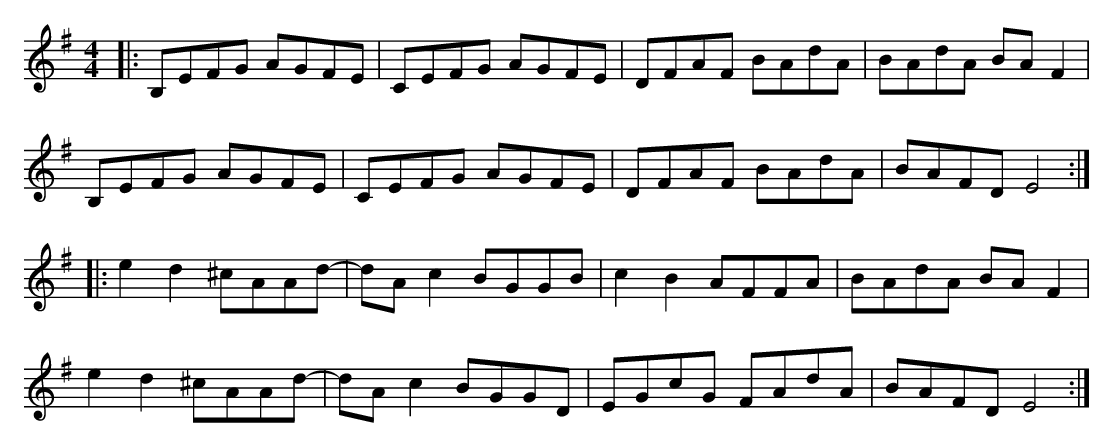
X:1
M:4/4
K:Emin
|: B,EFG AGFE | CEFG AGFE | DFAF BAdA | BAdA BAF2|
 B,EFG AGFE | CEFG AGFE | DFAF BAdA | BAFD E4:|
|:e2 d2 ^cAAd-|dA c2 BGGB | c2 B2 AFFA | BAdA BAF2 |
e2 d2 ^cAAd-|dA c2 BGGD | EGcG FAdA | BAFD E4 :|
